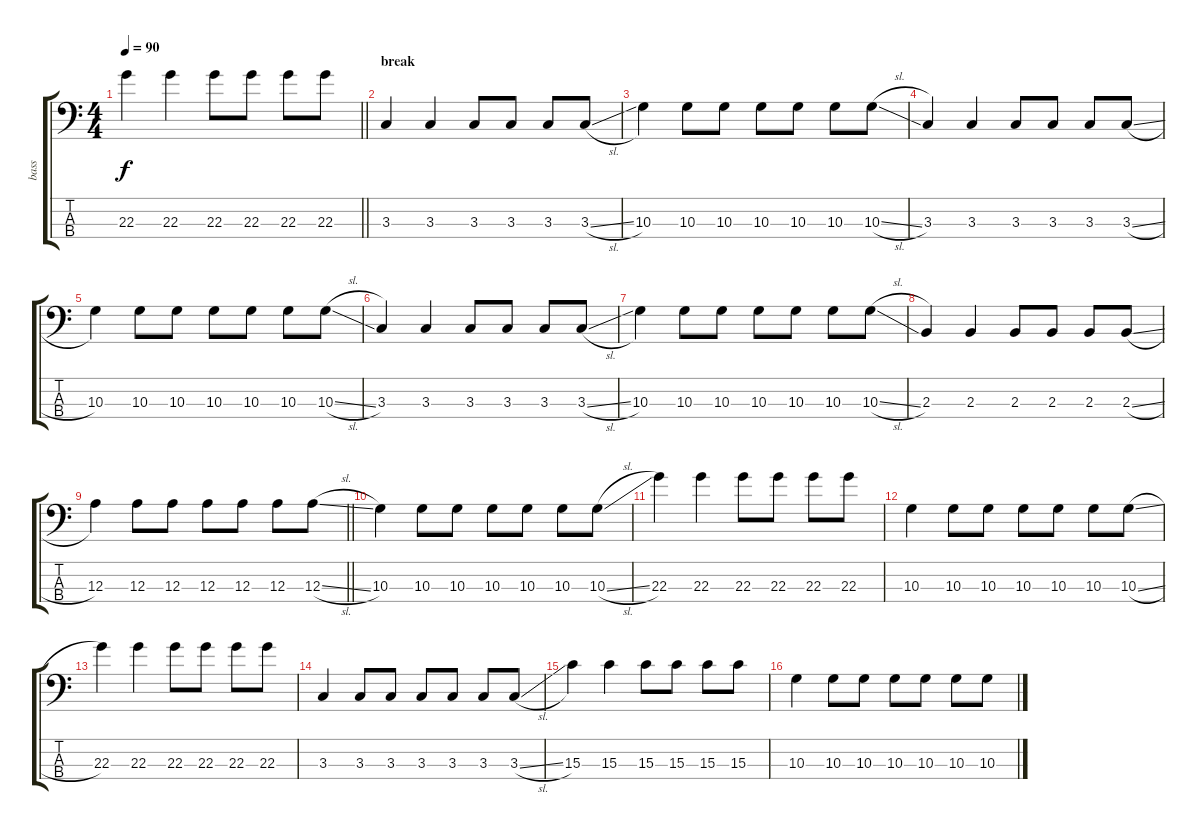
\track ("bass " "bass ") {instrument electricguitarjazz}
\staff {score tabs}
\tuning (G2 D2 A1 E1) {hide}
\ts (4 4)
\tempo 90
\clef f4
\barLineRight lightlight
\ks c
22.3.4{dy f} 22.3.4 22.3.8 22.3.8 22.3.8 22.3.8 |
\section ("" "break")
3.3.4 3.3.4 3.3.8 3.3.8 3.3.8 3.3{sl}.8 |
10.3.4 10.3.8 10.3.8 10.3.8 10.3.8 10.3.8 10.3{sl}.8 |
3.3.4 3.3.4 3.3.8 3.3.8 3.3.8 3.3{sl}.8 |
10.3.4 10.3.8 10.3.8 10.3.8 10.3.8 10.3.8 10.3{sl}.8 |
3.3.4 3.3.4 3.3.8 3.3.8 3.3.8 3.3{sl}.8 |
10.3.4 10.3.8 10.3.8 10.3.8 10.3.8 10.3.8 10.3{sl}.8 |
2.3.4 2.3.4 2.3.8 2.3.8 2.3.8 2.3{sl}.8 |
\barLineRight lightlight
12.3.4 12.3.8 12.3.8 12.3.8 12.3.8 12.3.8 12.3{sl}.8 |
10.3.4 10.3.8 10.3.8 10.3.8 10.3.8 10.3.8 10.3{sl}.8 |
22.3.4 22.3.4 22.3.8 22.3.8 22.3.8 22.3.8 |
10.3.4 10.3.8 10.3.8 10.3.8 10.3.8 10.3.8 10.3{sl}.8 |
22.3.4 22.3.4 22.3.8 22.3.8 22.3.8 22.3.8 |
3.3.4 3.3.8 3.3.8 3.3.8 3.3.8 3.3.8 3.3{sl}.8 |
15.3.4 15.3.4 15.3.8 15.3.8 15.3.8 15.3.8 |
10.3.4 10.3.8 10.3.8 10.3.8 10.3.8 10.3.8 10.3{sl}.8
